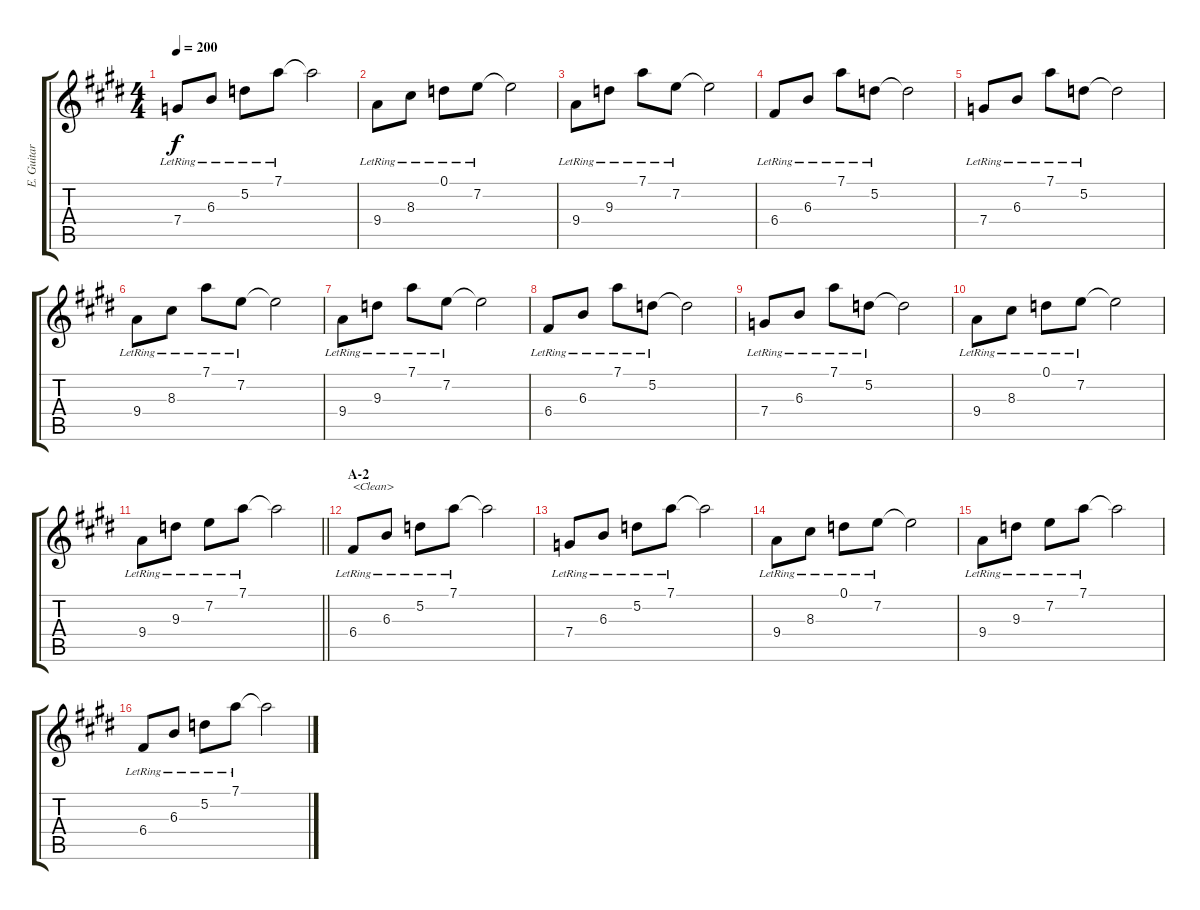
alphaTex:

\track ("E. Guitar I" "E. Guitar ") {instrument overdrivenguitar}
\staff {score tabs}
\tuning (D4 A3 F3 C3 G2 D2) {hide}
\ts (4 4)
\tempo 200
\clef g2
\ks e
7.4{lr}.8{dy f} 6.3{lr}.8 5.2{lr}.8 7.1{lr}.8 7.1{t}.2 |
9.4{lr}.8 8.3{lr}.8 0.1{lr}.8 7.2{lr}.8 7.2{t}.2 |
9.4{lr}.8 9.3{lr}.8 7.1{lr}.8 7.2{lr}.8 7.2{t}.2 |
6.4{lr}.8 6.3{lr}.8 7.1{lr}.8 5.2{lr}.8 5.2{t}.2 |
7.4{lr}.8 6.3{lr}.8 7.1{lr}.8 5.2{lr}.8 5.2{t}.2 |
9.4{lr}.8 8.3{lr}.8 7.1{lr}.8 7.2{lr}.8 7.2{t}.2 |
9.4{lr}.8 9.3{lr}.8 7.1{lr}.8 7.2{lr}.8 7.2{t}.2 |
6.4{lr}.8 6.3{lr}.8 7.1{lr}.8 5.2{lr}.8 5.2{t}.2 |
7.4{lr}.8 6.3{lr}.8 7.1{lr}.8 5.2{lr}.8 5.2{t}.2 |
9.4{lr}.8 8.3{lr}.8 0.1{lr}.8 7.2{lr}.8 7.2{t}.2 |
\barLineRight lightlight
9.4{lr}.8 9.3{lr}.8 7.2{lr}.8 7.1{lr}.8 7.1{t}.2 |
\section ("" "A-2")
6.4{lr}.8{txt "<Clean>" instrument electricguitarclean} 6.3{lr}.8 5.2{lr}.8 7.1{lr}.8 7.1{t}.2 |
7.4{lr}.8 6.3{lr}.8 5.2{lr}.8 7.1{lr}.8 7.1{t}.2 |
9.4{lr}.8 8.3{lr}.8 0.1{lr}.8 7.2{lr}.8 7.2{t}.2 |
9.4{lr}.8 9.3{lr}.8 7.2{lr}.8 7.1{lr}.8 7.1{t}.2 |
6.4{lr}.8 6.3{lr}.8 5.2{lr}.8 7.1{lr}.8 7.1{t}.2
